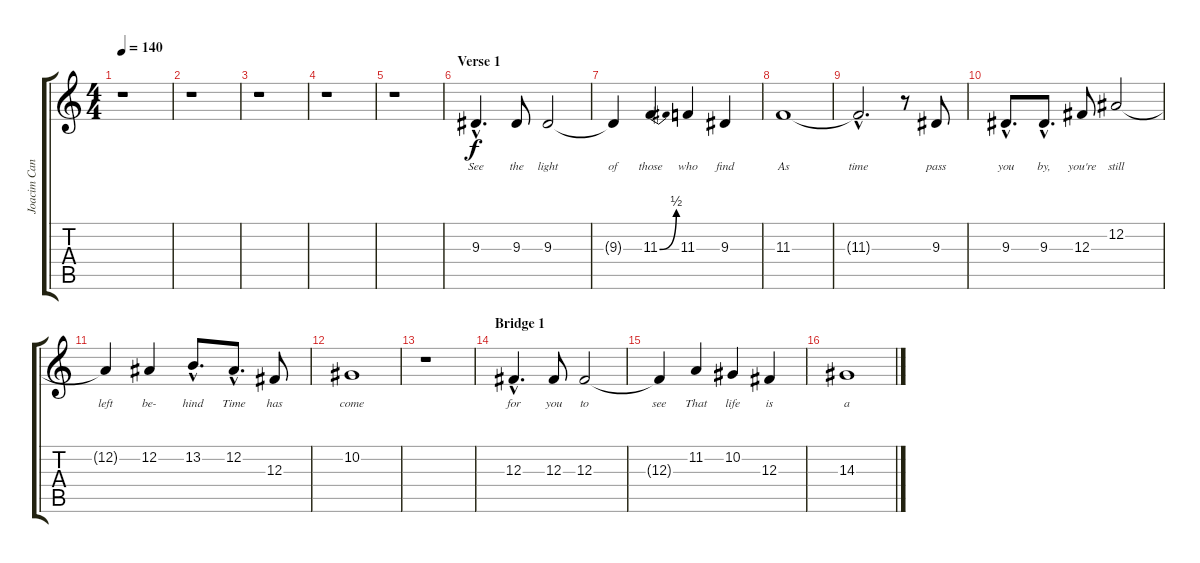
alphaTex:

\track ("Joacim Cans :: Vocals" "Joacim Can") {instrument accordion}
\staff {score tabs}
\tuning (Eb4 Bb3 Gb3 Db3 Ab2 Eb2) {hide}
\ts (4 4)
\tempo 140
\clef g2
\ks c
r.1{dy f} |
r.1 |
r.1 |
r.1 |
r.1 |
\section ("" "Verse 1")
9.3{hac}.4{d lyrics (0 "See") lyrics (1 "") lyrics (2 "") lyrics (3 "") lyrics (4 "")} 9.3.8{lyrics (0 "the") lyrics (1 "") lyrics (2 "") lyrics (3 "") lyrics (4 "")} 9.3.2{lyrics (0 "light") lyrics (1 "") lyrics (2 "") lyrics (3 "") lyrics (4 "")} |
9.3{t}.4{lyrics (0 "of") lyrics (1 "") lyrics (2 "") lyrics (3 "") lyrics (4 "")} 11.3{be (bend 0 0 60 2)}.4{lyrics (0 "those") lyrics (1 "") lyrics (2 "") lyrics (3 "") lyrics (4 "")} 11.3.4{lyrics (0 "who") lyrics (1 "") lyrics (2 "") lyrics (3 "") lyrics (4 "")} 9.3.4{lyrics (0 "find") lyrics (1 "") lyrics (2 "") lyrics (3 "") lyrics (4 "")} |
11.3.1{lyrics (0 "As") lyrics (1 "") lyrics (2 "") lyrics (3 "") lyrics (4 "")} |
11.3{hac t}.2{d lyrics (0 "time") lyrics (1 "") lyrics (2 "") lyrics (3 "") lyrics (4 "")} r.8 9.3.8{lyrics (0 "pass") lyrics (1 "") lyrics (2 "") lyrics (3 "") lyrics (4 "")} |
9.3{hac}.8{d lyrics (0 "you") lyrics (1 "") lyrics (2 "") lyrics (3 "") lyrics (4 "")} 9.3{hac}.8{d lyrics (0 "by,") lyrics (1 "") lyrics (2 "") lyrics (3 "") lyrics (4 "")} 12.3.8{lyrics (0 "you're") lyrics (1 "") lyrics (2 "") lyrics (3 "") lyrics (4 "")} 12.2.2{lyrics (0 "still") lyrics (1 "") lyrics (2 "") lyrics (3 "") lyrics (4 "")} |
12.2{t}.4{lyrics (0 "left") lyrics (1 "") lyrics (2 "") lyrics (3 "") lyrics (4 "")} 12.2.4{lyrics (0 "be-") lyrics (1 "") lyrics (2 "") lyrics (3 "") lyrics (4 "")} 13.2{hac}.8{d lyrics (0 "hind") lyrics (1 "") lyrics (2 "") lyrics (3 "") lyrics (4 "")} 12.2{hac}.8{d lyrics (0 "Time") lyrics (1 "") lyrics (2 "") lyrics (3 "") lyrics (4 "")} 12.3.8{lyrics (0 "has") lyrics (1 "") lyrics (2 "") lyrics (3 "") lyrics (4 "")} |
10.2.1{lyrics (0 "come") lyrics (1 "") lyrics (2 "") lyrics (3 "") lyrics (4 "")} |
r.1 |
\section ("" "Bridge 1")
12.3{hac}.4{d lyrics (0 "for") lyrics (1 "") lyrics (2 "") lyrics (3 "") lyrics (4 "")} 12.3.8{lyrics (0 "you") lyrics (1 "") lyrics (2 "") lyrics (3 "") lyrics (4 "")} 12.3.2{lyrics (0 "to") lyrics (1 "") lyrics (2 "") lyrics (3 "") lyrics (4 "")} |
12.3{t}.4{lyrics (0 "see") lyrics (1 "") lyrics (2 "") lyrics (3 "") lyrics (4 "")} 11.2.4{lyrics (0 "That") lyrics (1 "") lyrics (2 "") lyrics (3 "") lyrics (4 "")} 10.2.4{lyrics (0 "life") lyrics (1 "") lyrics (2 "") lyrics (3 "") lyrics (4 "")} 12.3.4{lyrics (0 "is") lyrics (1 "") lyrics (2 "") lyrics (3 "") lyrics (4 "")} |
14.3.1{lyrics (0 "a") lyrics (1 "") lyrics (2 "") lyrics (3 "") lyrics (4 "")}
